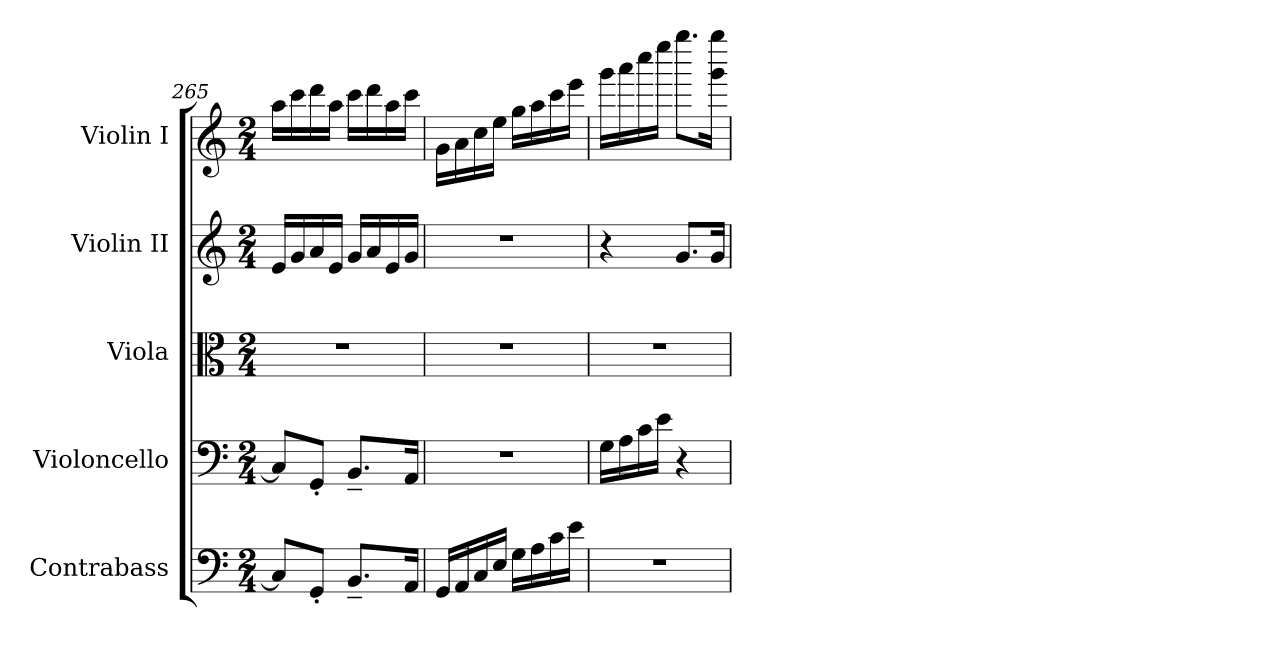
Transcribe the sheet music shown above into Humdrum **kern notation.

**kern	**kern	**kern	**kern	**kern
*part5	*part4	*part3	*part2	*part1
*staff5	*staff4	*staff3	*staff2	*staff1
*I"Contrabass	*I"Violoncello	*I"Viola	*I"Violin II	*I"Violin I
*I'Cb.	*I'Vc.	*I'Vla.	*I'Vln. II	*I'Vln. I
*clefF4	*clefF4	*clefC3	*clefG2	*clefG2
*ITrd7c12	*	*	*	*
*k[]	*k[]	*k[]	*k[]	*k[]
*M2/4	*M2/4	*M2/4	*M2/4	*M2/4
=265	=265	=265	=265	=265
8CC/L]	8C/L]	2r	16e/LL	16aa\LL
.	.	.	16g/	16ccc\
8GGG'/J	8GG'/J	.	16a/	16ddd\
.	.	.	16e/JJ	16aa\JJ
8.BBB~/L	8.BB~/L	.	16g/LL	16ccc\LL
.	.	.	16a/	16ddd\
.	.	.	16e/	16aa\
16AAA/Jk	16AA/Jk	.	16g/JJ	16ccc\JJ
=266	=266	=266	=266	=266
16GGG/LL	2r	2r	2r	16g\LL
16AAA/	.	.	.	16a\
16CC/	.	.	.	16cc\
16EE/JJ	.	.	.	16ee\JJ
16GG\LL	.	.	.	16gg\LL
16AA\	.	.	.	16aa\
16C\	.	.	.	16ccc\
16E\JJ	.	.	.	16eee\JJ
=267	=267	=267	=267	=267
2r	16G\LL	2r	4r	16ggg\LL
.	16A\	.	.	16aaa\
.	16c\	.	.	16cccc\
.	16e\JJ	.	.	16eeee\JJ
.	4r	.	8.g/L	8.gggg\L
.	.	.	16g/Jk	16ggg\ 16gggg\Jk
=	=	=	=	=
*-	*-	*-	*-	*-
